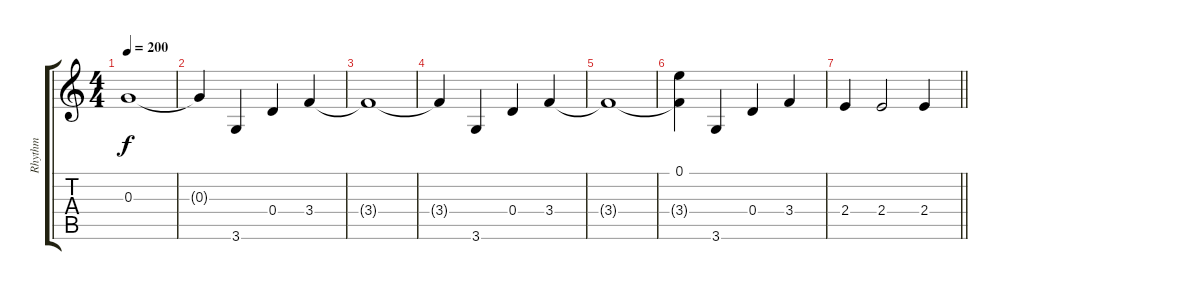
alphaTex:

\track ("Rhythm" "Rhythm") {instrument distortionguitar}
\staff {score tabs}
\tuning (E4 B3 G3 D3 A2 E2) {hide}
\ts (4 4)
\tempo 200
\clef g2
\ks c
0.3{t}.1{dy f} |
0.3{t}.4 3.6.4 0.4.4 3.4.4 |
3.4{t}.1 |
3.4{t}.4 3.6.4 0.4.4 3.4.4 |
3.4{t}.1 |
(0.1 3.4{t}).4 3.6.4 0.4.4 3.4.4 |
\barLineRight lightlight
2.4.4 2.4.2 2.4.4
